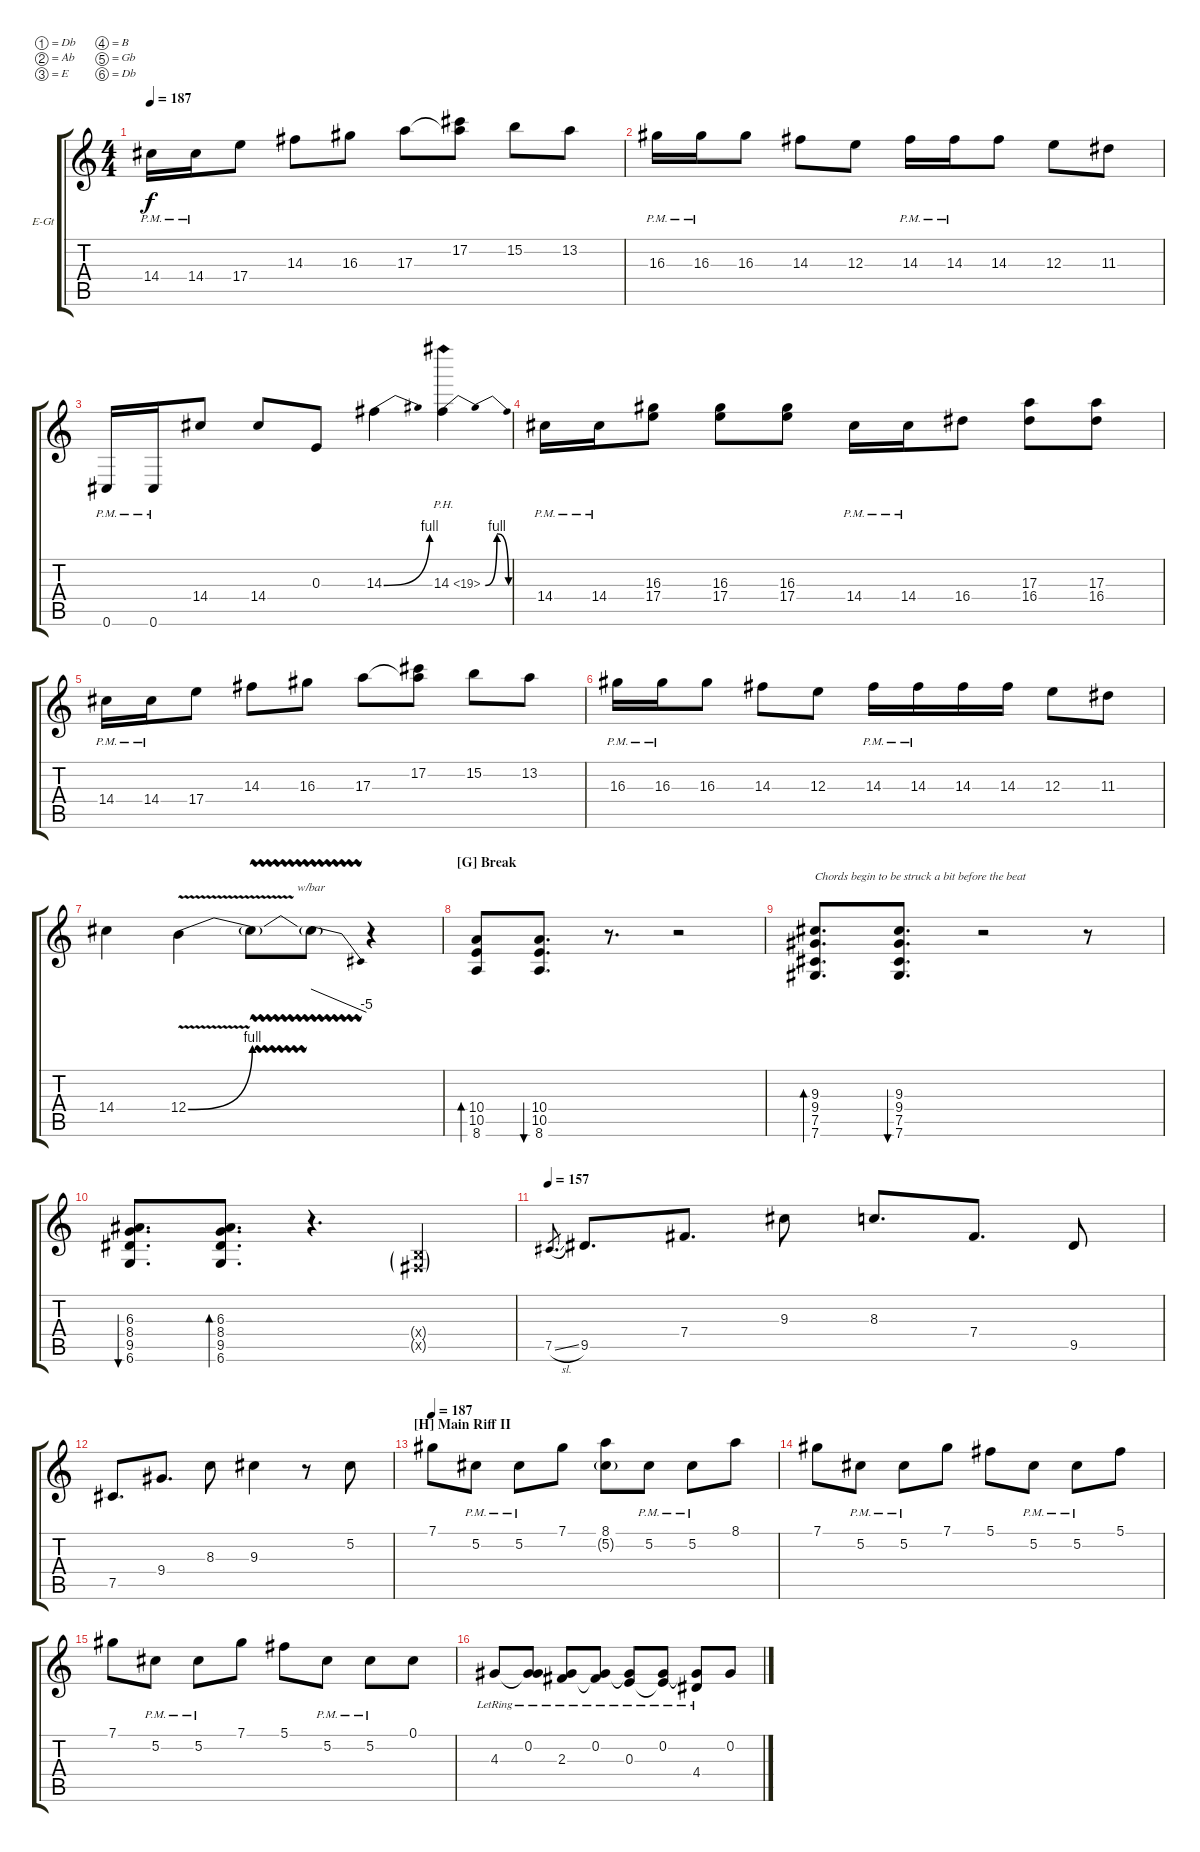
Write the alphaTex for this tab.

\defaultSystemsLayout 4
\bracketExtendMode groupsimilarinstruments
\firstSystemTrackNameOrientation horizontal
\otherSystemsTrackNameOrientation horizontal
\track ("Right Guitar (Main)" "E-Gt") {instrument distortionguitar}
\staff {score tabs}
\tuning (Db4 Ab3 E3 B2 Gb2 Db2)
\ts (4 4)
\tempo 187
\clef g2
\ks c
14.4{pm}.16{dy f} 14.4{pm}.16 17.4.8 14.3.8 16.3.8 17.3.8 (17.2 17.3{t}).8 15.2.8 13.2.8 |
16.3{pm}.16 16.3{pm}.16 16.3.8 14.3.8 12.3.8 14.3{pm}.16 14.3{pm}.16 14.3.8 12.3.8 11.3.8 |
0.6{pm}.16 0.6{pm}.16 14.4.8 14.4.8 0.3.8 14.3{be (bend 0 0 20.4 4)}.4 14.3{be (bendrelease 12 0 21 4 34.8 4 45.6 0) ph 5}.4 |
14.4{pm}.16 14.4{pm}.16 (17.4 16.3).8 (16.3 17.4).8 (16.3 17.4).8 14.4{pm}.16 14.4{pm}.16 16.4.8 (17.3 16.4).8 (17.3 16.4).8 |
14.4{pm}.16 14.4{pm}.16 17.4.8 14.3.8 16.3.8 17.3.8 (17.2 17.3{t}).8 15.2.8 13.2.8 |
16.3{pm}.16 16.3{pm}.16 16.3.8 14.3.8 12.3.8 14.3{pm}.16 14.3{pm}.16 14.3.16 14.3.16 12.3.8 11.3.8 |
14.4.4 12.4{be (bend 22.8 0 35.4 4) v}.4 12.4{vw t}.8 12.4{t}.8{tbe (dive default 0 0 59.4 -20)} r.4 |
\section ("G" "Break")
(8.6 10.4 10.5).8{bd 86} (8.6 10.4 10.5).8{d bu 118} r.8{d} r.2 |
(7.5 9.4 9.3 7.6).8{d bd 190 txt "Chords begin to be struck a bit before the beat"} (7.5 9.4 9.3 7.6).8{d bu 118} r.2 r.8 |
(9.5 8.4 6.6 6.3).8{d bu 212} (9.5 8.4 6.6 6.3).8{d bd 122} r.4{d} (0.5{g x} 0.4{g x}).4 |
\tempo 157
7.5{sl}.8{d gr} 9.5.8{d} 7.4.8{d} 9.3.8 8.3.8{d} 7.4.8{d} 9.5.8 |
7.5.8{d} 9.4.8{d} 8.3.8 9.3.4 r.8 5.2.8 |
\section ("H" "Main Riff II")
\tempo 187
7.1.8 5.2{pm}.8 5.2{pm}.8 7.1.8 (8.1 5.2{g}).8 5.2{pm}.8 5.2{pm}.8 8.1.8 |
7.1.8 5.2{pm}.8 5.2{pm}.8 7.1.8 5.1.8 5.2{pm}.8 5.2{pm}.8 5.1.8 |
7.1.8 5.2{pm}.8 5.2{pm}.8 7.1.8 5.1.8 5.2{pm}.8 5.2{pm}.8 0.1.8 |
4.3{lr}.8 (0.2{lr} 4.3{lr t}).8 (0.2{lr t} 2.3).8 (0.2{lr} 2.3{t}).8 (0.2{lr t} 0.3).8 (0.2{lr} 0.3{t}).8 (4.4 0.2{lr t}).8 0.2.8
